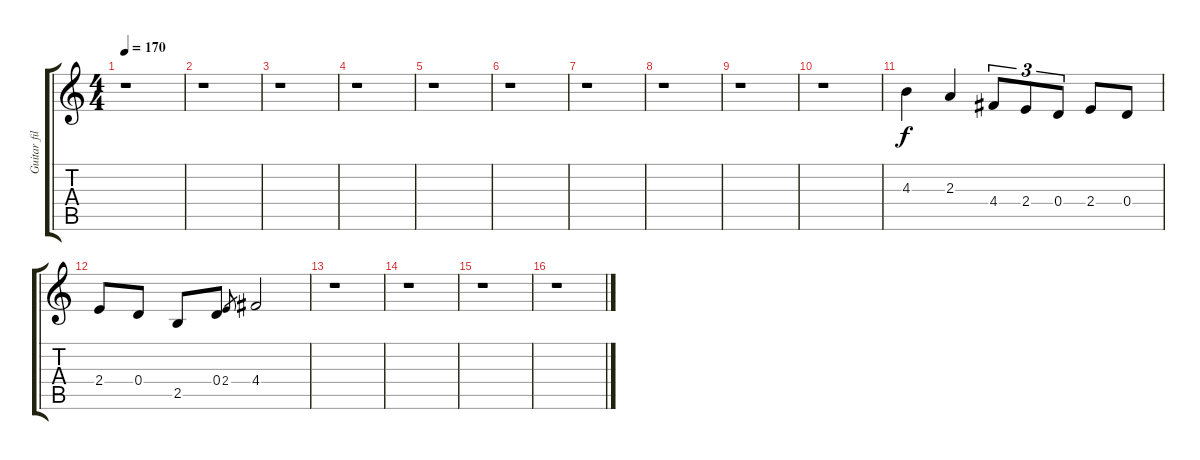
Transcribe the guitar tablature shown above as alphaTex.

\track ("Guitar fill" "Guitar fil") {instrument distortionguitar}
\staff {score tabs}
\tuning (E4 B3 G3 D3 A2 E2) {hide}
\ts (4 4)
\tempo 170
\clef g2
\ks c
r.1{dy f} |
r.1 |
r.1 |
r.1 |
r.1 |
r.1 |
r.1 |
r.1 |
r.1 |
r.1 |
4.3.4 2.3.4 4.4.8{tu (3 2)} 2.4.8{tu (3 2)} 0.4.8{tu (3 2)} 2.4.8 0.4.8 |
2.4.8 0.4.8 2.5.8 0.4.8 2.4.8{gr} 4.4.2 |
r.1 |
r.1 |
r.1 |
r.1
